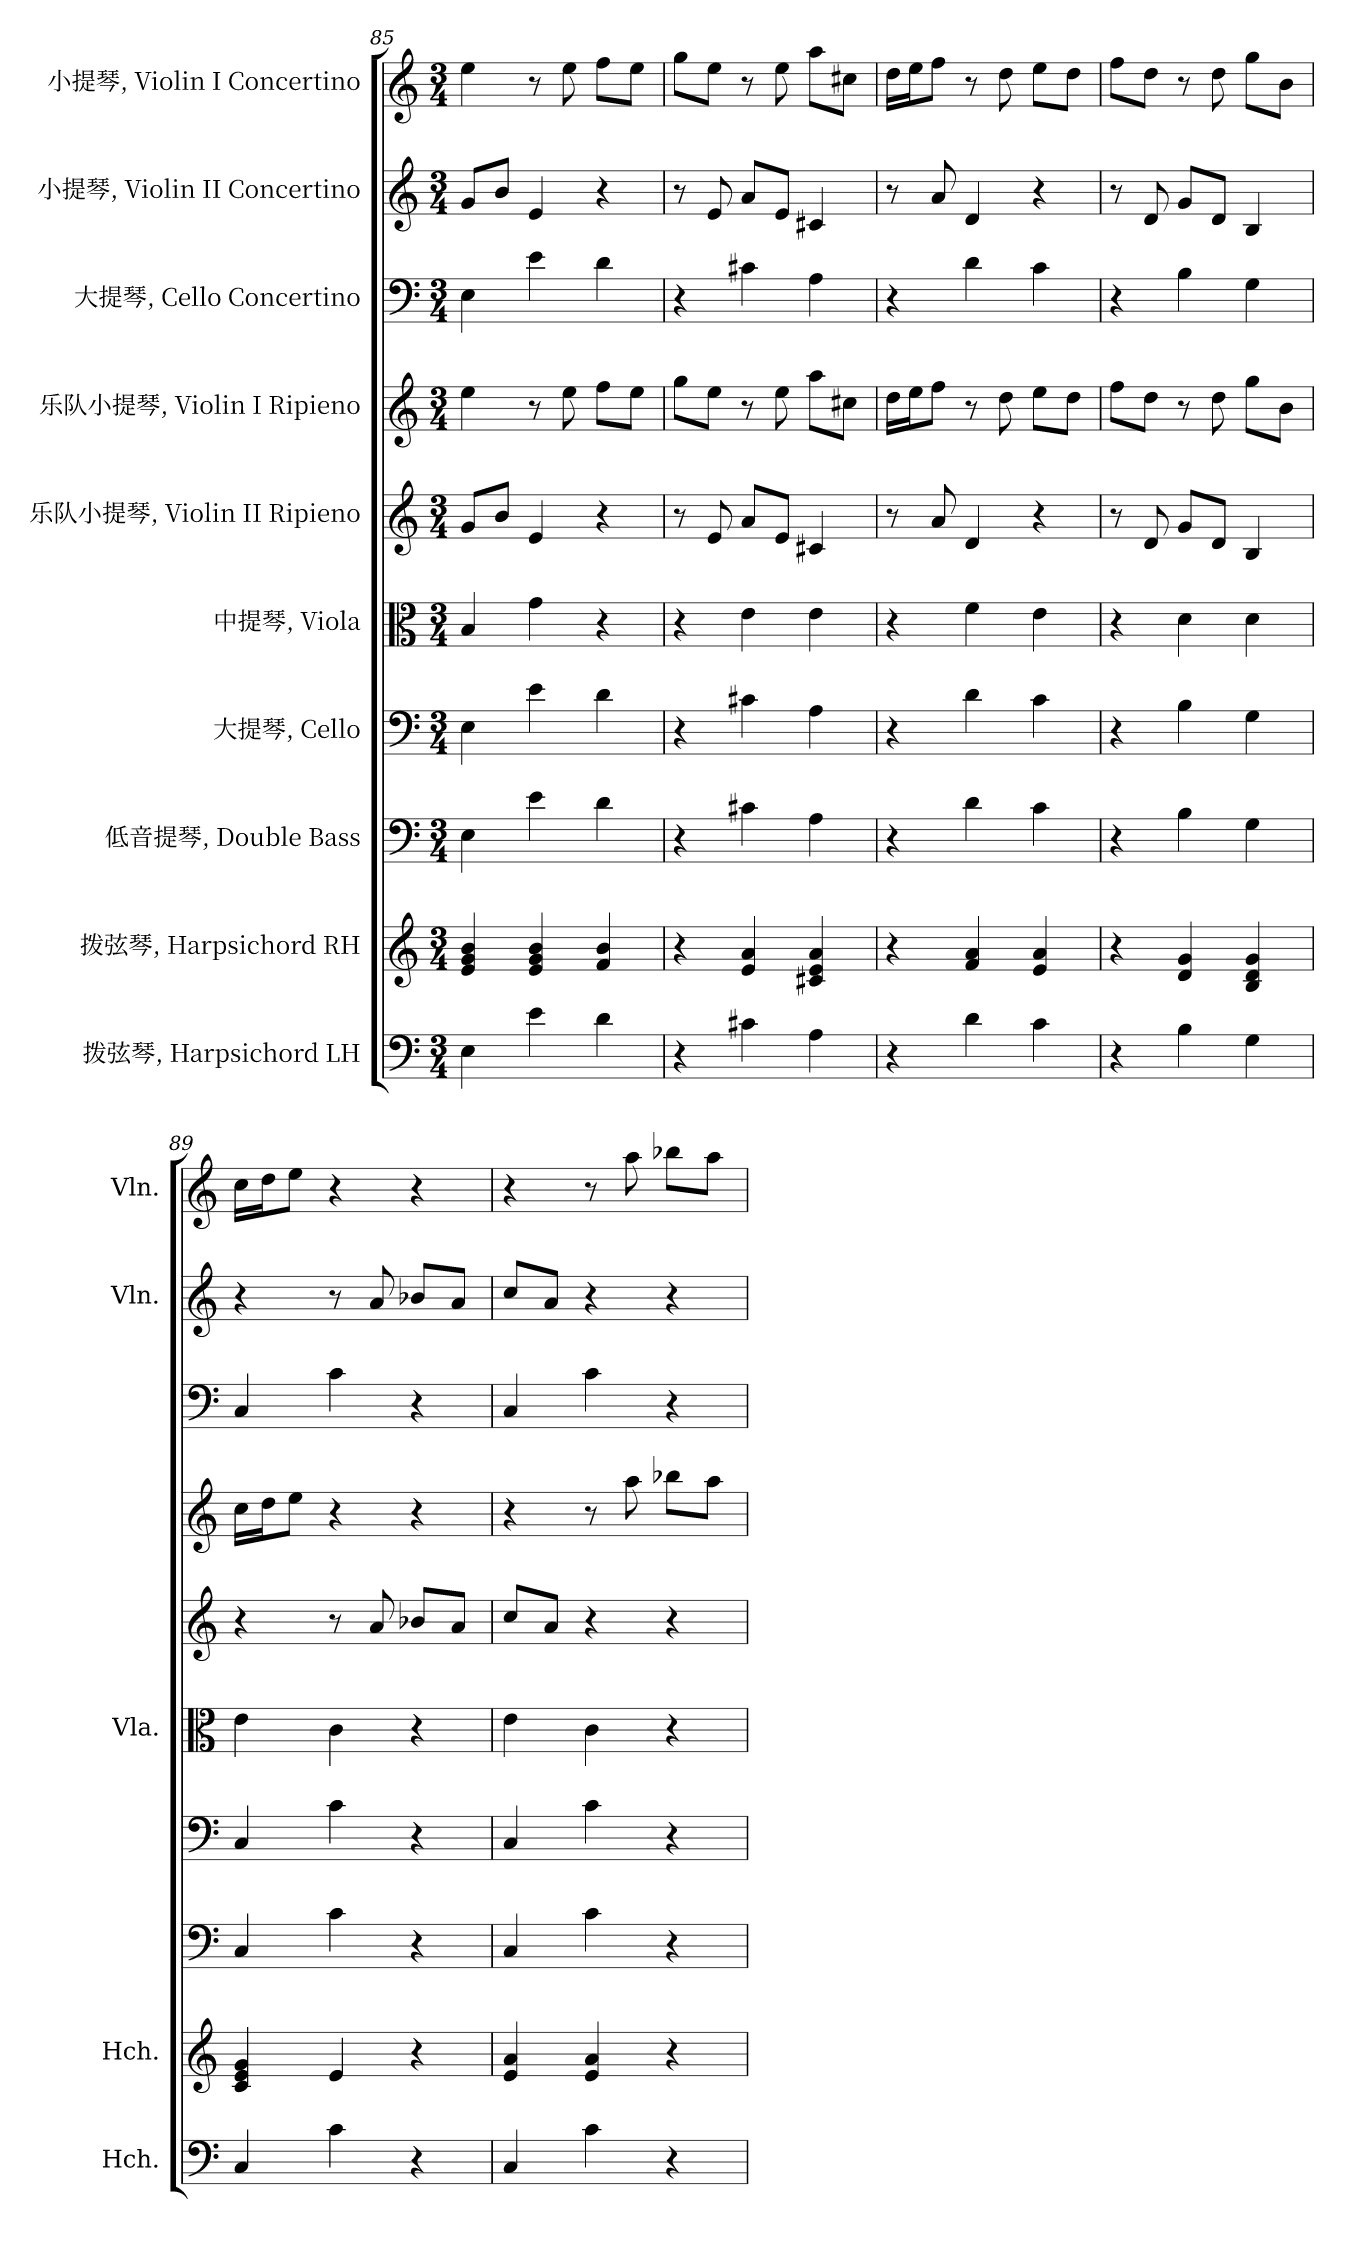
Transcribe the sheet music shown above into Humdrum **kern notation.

**kern	**kern	**kern	**kern	**kern	**kern	**kern	**kern	**kern	**kern
*part10	*part9	*part8	*part7	*part6	*part5	*part4	*part3	*part2	*part1
*staff10	*staff9	*staff8	*staff7	*staff6	*staff5	*staff4	*staff3	*staff2	*staff1
*I"拨弦琴, Harpsichord LH	*I"拨弦琴, Harpsichord RH	*I"低音提琴, Double Bass	*I"大提琴, Cello	*I"中提琴, Viola	*I"乐队小提琴, Violin II Ripieno	*I"乐队小提琴, Violin I Ripieno	*I"大提琴, Cello Concertino	*I"小提琴, Violin II Concertino	*I"小提琴, Violin I Concertino
*I'Hch.	*I'Hch.	*	*	*I'Vla.	*	*	*	*I'Vln.	*I'Vln.
*clefF4	*clefG2	*clefF4	*clefF4	*clefC3	*clefG2	*clefG2	*clefF4	*clefG2	*clefG2
*	*	*ITrd7c12	*	*	*	*	*	*	*
*k[]	*k[]	*k[]	*k[]	*k[]	*k[]	*k[]	*k[]	*k[]	*k[]
*M3/4	*M3/4	*M3/4	*M3/4	*M3/4	*M3/4	*M3/4	*M3/4	*M3/4	*M3/4
=85	=85	=85	=85	=85	=85	=85	=85	=85	=85
4E\	4e/ 4g/ 4b/	4EE\	4E\	4B/	8g/L	4ee\	4E\	8g/L	4ee\
.	.	.	.	.	8b/J	.	.	8b/J	.
4e\	4e/ 4g/ 4b/	4E\	4e\	4g\	4e/	8r	4e\	4e/	8r
.	.	.	.	.	.	8ee\	.	.	8ee\
4d\	4f/ 4b/	4D\	4d\	4r	4r	8ff\L	4d\	4r	8ff\L
.	.	.	.	.	.	8ee\J	.	.	8ee\J
!!LO:PB:g=z
=86	=86	=86	=86	=86	=86	=86	=86	=86	=86
4r	4r	4r	4r	4r	8r	8gg\L	4r	8r	8gg\L
.	.	.	.	.	8e/	8ee\J	.	8e/	8ee\J
4c#X\	4e/ 4a/	4C#X\	4c#X\	4e\	8a/L	8r	4c#X\	8a/L	8r
.	.	.	.	.	8e/J	8ee\	.	8e/J	8ee\
4A\	4c#X/ 4e/ 4a/	4AA\	4A\	4e\	4c#X/	8aa\L	4A\	4c#X/	8aa\L
.	.	.	.	.	.	8cc#X\J	.	.	8cc#X\J
=87	=87	=87	=87	=87	=87	=87	=87	=87	=87
4r	4r	4r	4r	4r	8r	16dd\LL	4r	8r	16dd\LL
.	.	.	.	.	.	16ee\J	.	.	16ee\J
.	.	.	.	.	8a/	8ff\J	.	8a/	8ff\J
4d\	4f/ 4a/	4D\	4d\	4f\	4d/	8r	4d\	4d/	8r
.	.	.	.	.	.	8dd\	.	.	8dd\
4c\	4e/ 4a/	4C\	4c\	4e\	4r	8ee\L	4c\	4r	8ee\L
.	.	.	.	.	.	8dd\J	.	.	8dd\J
=88	=88	=88	=88	=88	=88	=88	=88	=88	=88
4r	4r	4r	4r	4r	8r	8ff\L	4r	8r	8ff\L
.	.	.	.	.	8d/	8dd\J	.	8d/	8dd\J
4B\	4d/ 4g/	4BB\	4B\	4d\	8g/L	8r	4B\	8g/L	8r
.	.	.	.	.	8d/J	8dd\	.	8d/J	8dd\
4G\	4B/ 4d/ 4g/	4GG\	4G\	4d\	4B/	8gg\L	4G\	4B/	8gg\L
.	.	.	.	.	.	8b\J	.	.	8b\J
=89	=89	=89	=89	=89	=89	=89	=89	=89	=89
4C/	4c/ 4e/ 4g/	4CC/	4C/	4e\	4r	16cc\LL	4C/	4r	16cc\LL
.	.	.	.	.	.	16dd\J	.	.	16dd\J
.	.	.	.	.	.	8ee\J	.	.	8ee\J
4c\	4e/	4C\	4c\	4c\	8r	4r	4c\	8r	4r
.	.	.	.	.	8a/	.	.	8a/	.
4r	4r	4r	4r	4r	8b-X/L	4r	4r	8b-X/L	4r
.	.	.	.	.	8a/J	.	.	8a/J	.
=90	=90	=90	=90	=90	=90	=90	=90	=90	=90
4C/	4e/ 4a/	4CC/	4C/	4e\	8cc/L	4r	4C/	8cc/L	4r
.	.	.	.	.	8a/J	.	.	8a/J	.
4c\	4e/ 4a/	4C\	4c\	4c\	4r	8r	4c\	4r	8r
.	.	.	.	.	.	8aa\	.	.	8aa\
4r	4r	4r	4r	4r	4r	8bb-X\L	4r	4r	8bb-X\L
.	.	.	.	.	.	8aa\J	.	.	8aa\J
=	=	=	=	=	=	=	=	=	=
*-	*-	*-	*-	*-	*-	*-	*-	*-	*-
